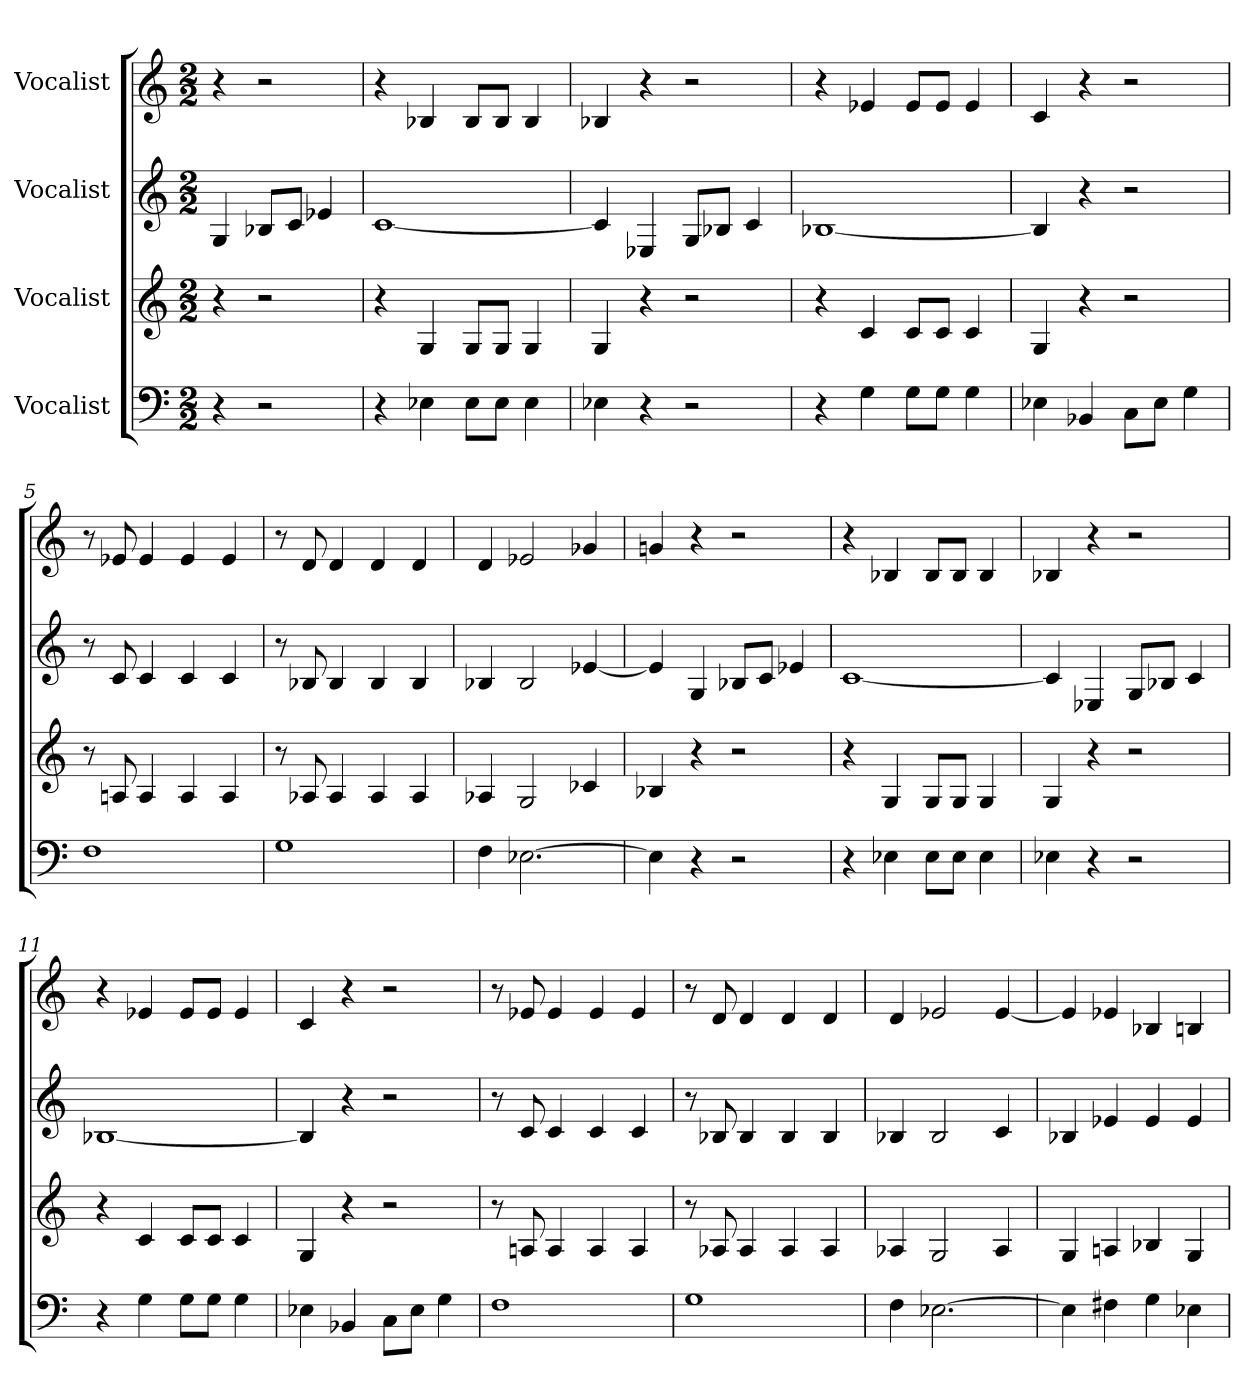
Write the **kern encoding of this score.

**kern	**kern	**kern	**kern
*part4	*part3	*part2	*part1
*staff4	*staff3	*staff2	*staff1
*I"Vocalist	*I"Vocalist	*I"Vocalist	*I"Vocalist
*M2/2	*M2/2	*M2/2	*M2/2
=	=	=	=
4r	4r	4G	4r
2r	2r	8B-XL	2r
.	.	8cJ	.
.	.	4e-X	.
=1	=1	=1	=1
4r	4r	[1c	4r
4E-X	4G	.	4B-X
8E-L	8GL	.	8B-L
8E-J	8GJ	.	8B-J
4E-	4G	.	4B-
=2	=2	=2	=2
4E-X	4G	4c]	4B-X
4r	4r	4E-X	4r
2r	2r	8GL	2r
.	.	8B-XJ	.
.	.	4c	.
=3	=3	=3	=3
4r	4r	[1B-X	4r
4G	4c	.	4e-X
8GL	8cL	.	8e-L
8GJ	8cJ	.	8e-J
4G	4c	.	4e-
=4	=4	=4	=4
4E-X	4G	4B-]	4c
4BB-X	4r	4r	4r
8CL	2r	2r	2r
8E-J	.	.	.
4G	.	.	.
=5	=5	=5	=5
1F	8r	8r	8r
.	8An	8c	8e-X
.	4A	4c	4e-
.	4A	4c	4e-
.	4A	4c	4e-
=6	=6	=6	=6
1G	8r	8r	8r
.	8A-X	8B-X	8d
.	4A-	4B-	4d
.	4A-	4B-	4d
.	4A-	4B-	4d
=7	=7	=7	=7
4F	4A-X	4B-X	4d
[2.E-X	2G	2B-	2e-X
.	4c-X	[4e-X	4g-X
=8	=8	=8	=8
4E-]	4B-X	4e-]	4gn
4r	4r	4G	4r
2r	2r	8B-XL	2r
.	.	8cJ	.
.	.	4e-X	.
=9	=9	=9	=9
4r	4r	[1c	4r
4E-X	4G	.	4B-X
8E-L	8GL	.	8B-L
8E-J	8GJ	.	8B-J
4E-	4G	.	4B-
=10	=10	=10	=10
4E-X	4G	4c]	4B-X
4r	4r	4E-X	4r
2r	2r	8GL	2r
.	.	8B-XJ	.
.	.	4c	.
=11	=11	=11	=11
4r	4r	[1B-X	4r
4G	4c	.	4e-X
8GL	8cL	.	8e-L
8GJ	8cJ	.	8e-J
4G	4c	.	4e-
=12	=12	=12	=12
4E-X	4G	4B-]	4c
4BB-X	4r	4r	4r
8CL	2r	2r	2r
8E-J	.	.	.
4G	.	.	.
=13	=13	=13	=13
1F	8r	8r	8r
.	8An	8c	8e-X
.	4A	4c	4e-
.	4A	4c	4e-
.	4A	4c	4e-
=14	=14	=14	=14
1G	8r	8r	8r
.	8A-X	8B-X	8d
.	4A-	4B-	4d
.	4A-	4B-	4d
.	4A-	4B-	4d
=15	=15	=15	=15
4F	4A-X	4B-X	4d
[2.E-X	2G	2B-	2e-X
.	4A-	4c	[4e-
=16	=16	=16	=16
4E-]	4G	4B-X	4e-]
4F#X	4An	4e-X	4e-X
4G	4B-X	4e-	4B-X
4E-X	4G	4e-	4Bn
=	=	=	=
*-	*-	*-	*-
